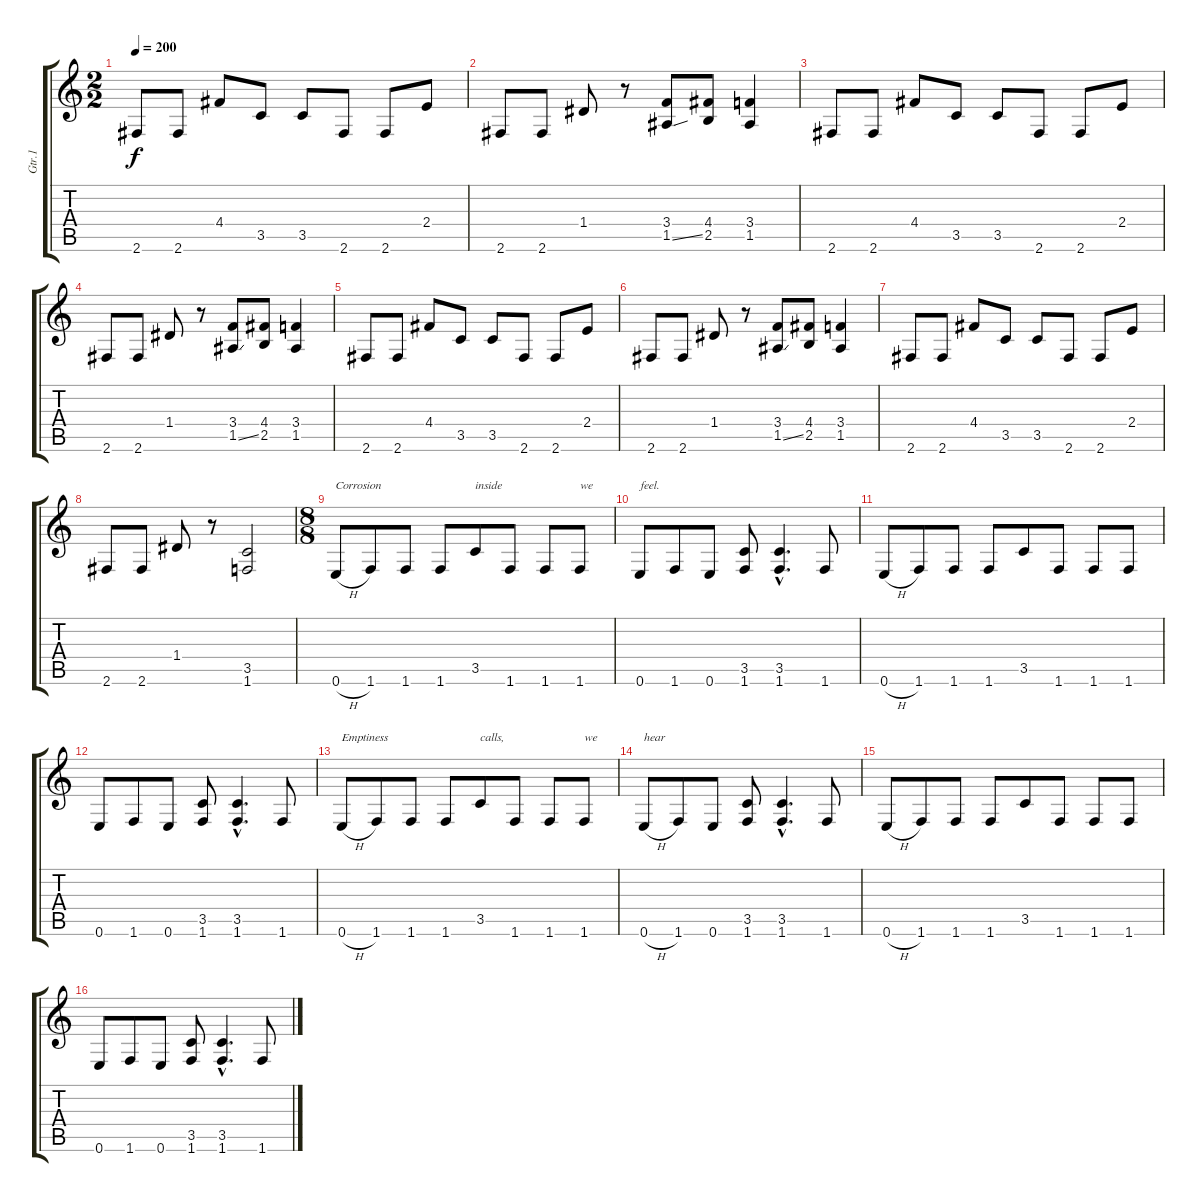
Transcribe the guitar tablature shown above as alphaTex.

\track ("Gtr.1" "Gtr.1") {instrument distortionguitar}
\staff {score tabs}
\tuning (E4 B3 G3 D3 A2 E2) {hide}
\ts (2 2)
\tempo 200
\clef g2
\ks c
2.6.8{dy f} 2.6.8 4.4.8 3.5.8 3.5.8 2.6.8 2.6.8 2.4.8 |
2.6.8 2.6.8 1.4.8 r.8 (3.4 1.5{ss}).8 (4.4 2.5).8 (3.4 1.5).4 |
2.6.8 2.6.8 4.4.8 3.5.8 3.5.8 2.6.8 2.6.8 2.4.8 |
2.6.8 2.6.8 1.4.8 r.8 (3.4 1.5{ss}).8 (4.4 2.5).8 (3.4 1.5).4 |
2.6.8 2.6.8 4.4.8 3.5.8 3.5.8 2.6.8 2.6.8 2.4.8 |
2.6.8 2.6.8 1.4.8 r.8 (3.4 1.5{ss}).8 (4.4 2.5).8 (3.4 1.5).4 |
2.6.8 2.6.8 4.4.8 3.5.8 3.5.8 2.6.8 2.6.8 2.4.8 |
2.6.8 2.6.8 1.4.8 r.8 (3.5 1.6).2 |
\ts (8 8)
0.6{h}.8{txt "Corrosion"} 1.6.8 1.6.8 1.6.8 3.5.8{txt "inside"} 1.6.8 1.6.8 1.6.8{txt "we"} |
0.6.8{txt "feel."} 1.6.8 0.6.8 (3.5 1.6).8 (3.5{hac} 1.6{hac}).4{d} 1.6.8 |
0.6{h}.8 1.6.8 1.6.8 1.6.8 3.5.8 1.6.8 1.6.8 1.6.8 |
0.6.8 1.6.8 0.6.8 (3.5 1.6).8 (3.5{hac} 1.6{hac}).4{d} 1.6.8 |
0.6{h}.8{txt "Emptiness"} 1.6.8 1.6.8 1.6.8 3.5.8{txt "calls,"} 1.6.8 1.6.8 1.6.8{txt "we"} |
0.6{h}.8{txt "hear"} 1.6.8 0.6.8 (3.5 1.6).8 (3.5{hac} 1.6{hac}).4{d} 1.6.8 |
0.6{h}.8 1.6.8 1.6.8 1.6.8 3.5.8 1.6.8 1.6.8 1.6.8 |
0.6.8 1.6.8 0.6.8 (3.5 1.6).8 (3.5{hac} 1.6{hac}).4{d} 1.6.8
